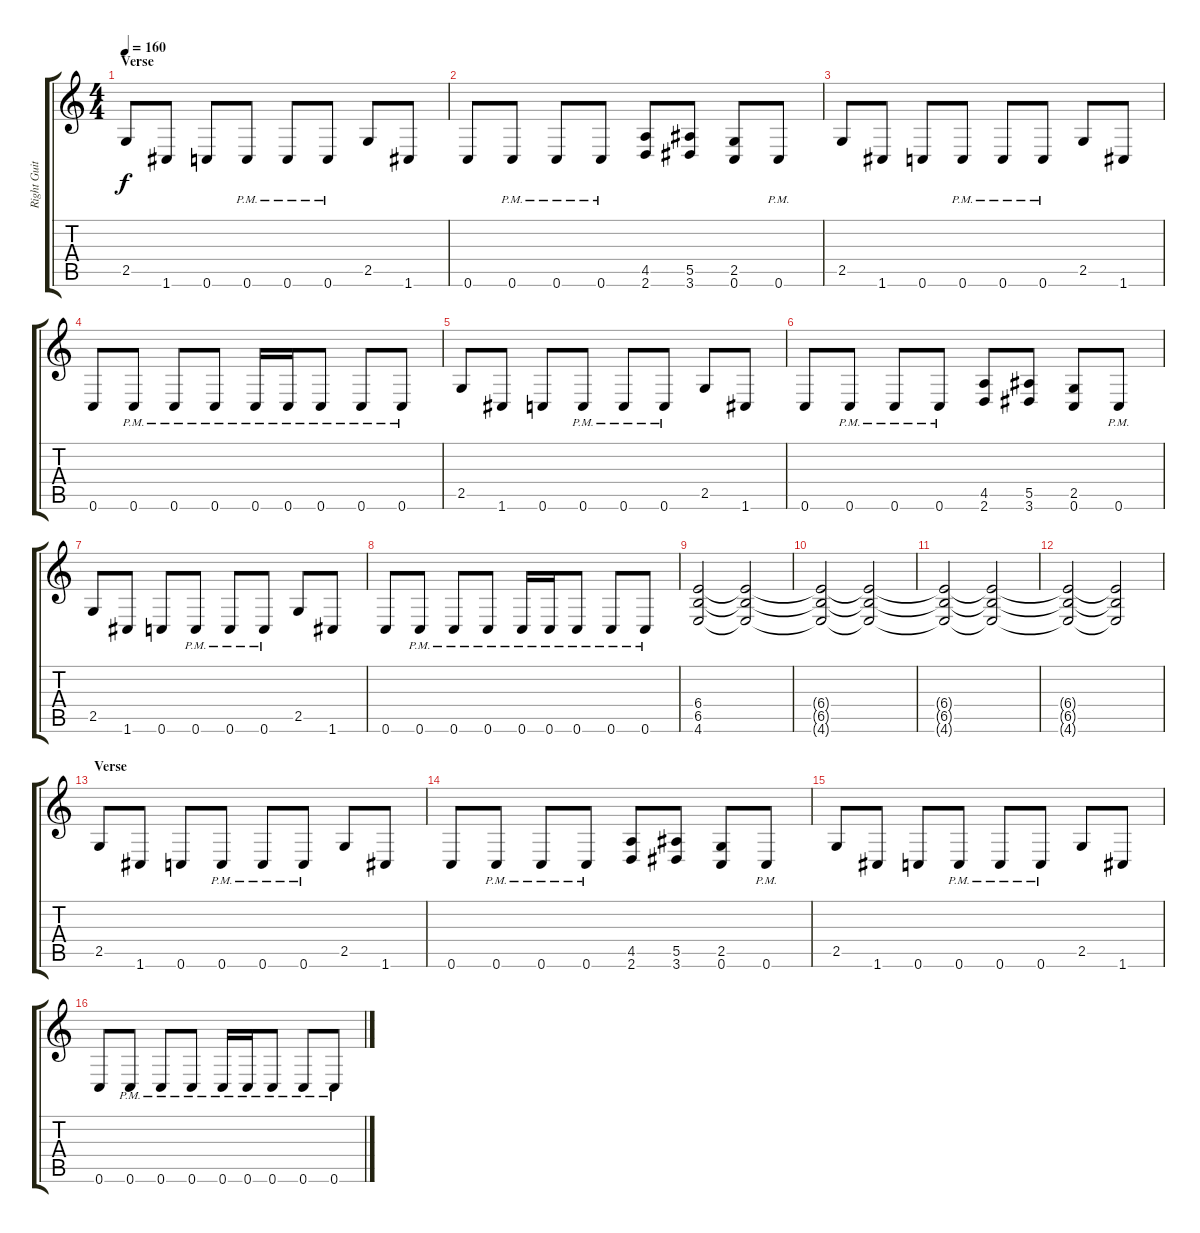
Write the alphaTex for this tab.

\track ("Right Guitar" "Right Guit") {instrument distortionguitar}
\staff {score tabs}
\tuning (C4 G3 Eb3 Bb2 F2 C2) {hide}
\ts (4 4)
\section ("" "Verse")
\tempo 160
\clef g2
\ks c
2.5.8{dy f} 1.6.8 0.6.8 0.6{pm}.8 0.6{pm}.8 0.6{pm}.8 2.5.8 1.6.8 |
0.6.8 0.6{pm}.8 0.6{pm}.8 0.6{pm}.8 (4.5 2.6).8 (5.5 3.6).8 (2.5 0.6).8 0.6{pm}.8 |
2.5.8 1.6.8 0.6.8 0.6{pm}.8 0.6{pm}.8 0.6{pm}.8 2.5.8 1.6.8 |
0.6.8 0.6{pm}.8 0.6{pm}.8 0.6{pm}.8 0.6{pm}.16 0.6{pm}.16 0.6{pm}.8 0.6{pm}.8 0.6{pm}.8 |
2.5.8 1.6.8 0.6.8 0.6{pm}.8 0.6{pm}.8 0.6{pm}.8 2.5.8 1.6.8 |
0.6.8 0.6{pm}.8 0.6{pm}.8 0.6{pm}.8 (4.5 2.6).8 (5.5 3.6).8 (2.5 0.6).8 0.6{pm}.8 |
2.5.8 1.6.8 0.6.8 0.6{pm}.8 0.6{pm}.8 0.6{pm}.8 2.5.8 1.6.8 |
0.6.8 0.6{pm}.8 0.6{pm}.8 0.6{pm}.8 0.6{pm}.16 0.6{pm}.16 0.6{pm}.8 0.6{pm}.8 0.6{pm}.8 |
(6.4 6.5 4.6).2 (6.4{t} 6.5{t} 4.6{t}).2 |
(6.4{t} 6.5{t} 4.6{t}).2 (6.4{t} 6.5{t} 4.6{t}).2 |
(6.4{t} 6.5{t} 4.6{t}).2 (6.4{t} 6.5{t} 4.6{t}).2 |
(6.4{t} 6.5{t} 4.6{t}).2 (6.4{t} 6.5{t} 4.6{t}).2 |
\section ("" "Verse")
2.5.8 1.6.8 0.6.8 0.6{pm}.8 0.6{pm}.8 0.6{pm}.8 2.5.8 1.6.8 |
0.6.8 0.6{pm}.8 0.6{pm}.8 0.6{pm}.8 (4.5 2.6).8 (5.5 3.6).8 (2.5 0.6).8 0.6{pm}.8 |
2.5.8 1.6.8 0.6.8 0.6{pm}.8 0.6{pm}.8 0.6{pm}.8 2.5.8 1.6.8 |
0.6.8 0.6{pm}.8 0.6{pm}.8 0.6{pm}.8 0.6{pm}.16 0.6{pm}.16 0.6{pm}.8 0.6{pm}.8 0.6{pm}.8
